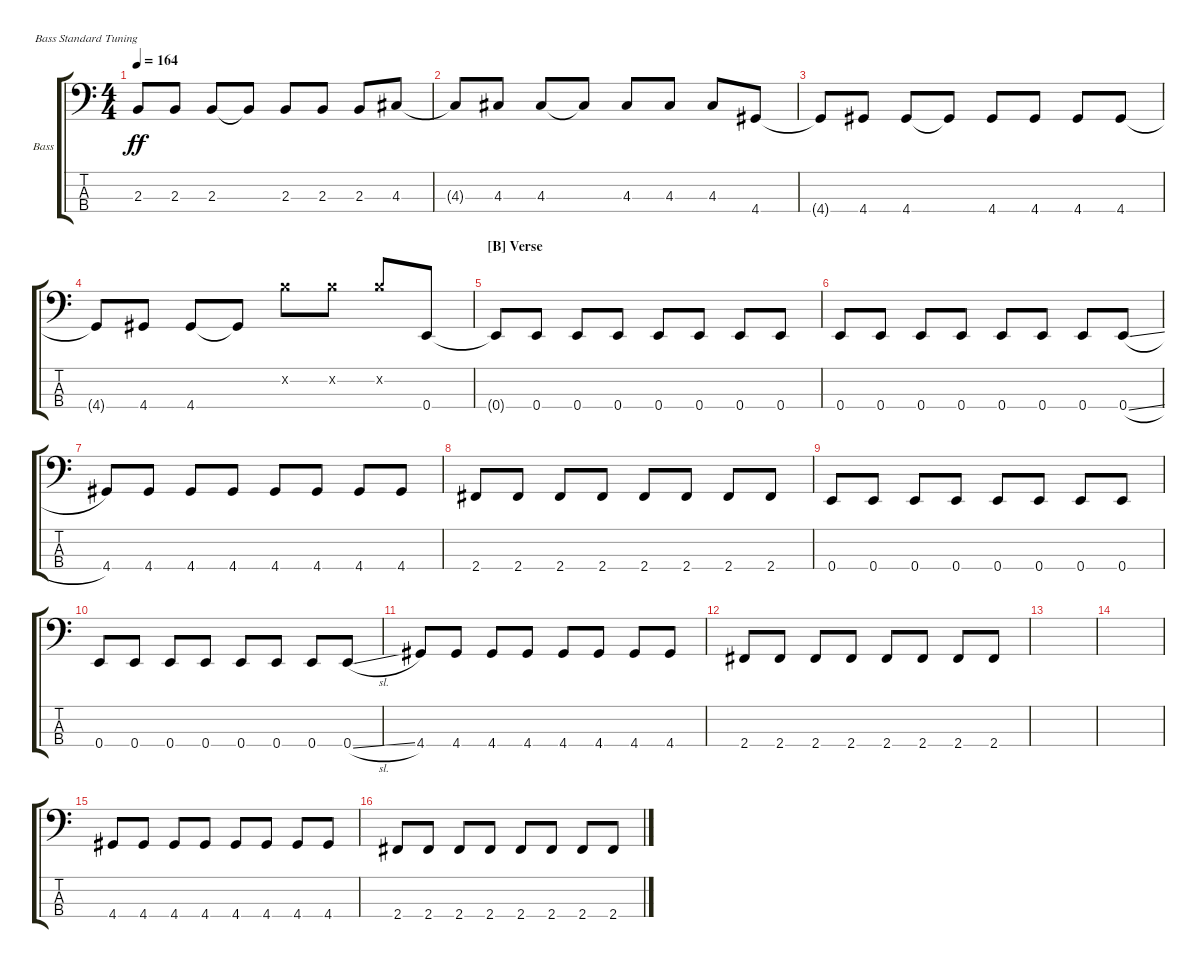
\defaultSystemsLayout 4
\bracketExtendMode groupsimilarinstruments
\firstSystemTrackNameOrientation horizontal
\otherSystemsTrackNameOrientation horizontal
\track ("Bass" "Bass") {instrument electricbassfinger}
\staff {score tabs}
\tuning (G2 D2 A1 E1)
\ts (4 4)
\tempo 164
\clef f4
\ks c
2.3{t}.8{dy ff} 2.3.8 2.3.8 2.3{t}.8 2.3.8 2.3.8 2.3.8 4.3.8 |
4.3{t}.8 4.3.8 4.3.8 4.3{t}.8 4.3.8 4.3.8 4.3.8 4.4.8 |
4.4{t}.8 4.4.8 4.4.8 4.4{t}.8 4.4.8 4.4.8 4.4.8 4.4.8 |
4.4{t}.8 4.4.8 4.4.8 4.4{t}.8 9.2{x}.8 9.2{x}.8 9.2{x}.8 0.4.8 |
\section ("B" "Verse")
0.4{t}.8 0.4.8 0.4.8 0.4.8 0.4.8 0.4.8 0.4.8 0.4.8 |
0.4.8 0.4.8 0.4.8 0.4.8 0.4.8 0.4.8 0.4.8 0.4{sl}.8 |
4.4.8 4.4.8 4.4.8 4.4.8 4.4.8 4.4.8 4.4.8 4.4.8 |
2.4.8 2.4.8 2.4.8 2.4.8 2.4.8 2.4.8 2.4.8 2.4.8 |
0.4.8 0.4.8 0.4.8 0.4.8 0.4.8 0.4.8 0.4.8 0.4.8 |
0.4.8 0.4.8 0.4.8 0.4.8 0.4.8 0.4.8 0.4.8 0.4{sl}.8 |
4.4.8 4.4.8 4.4.8 4.4.8 4.4.8 4.4.8 4.4.8 4.4.8 |
2.4.8 2.4.8 2.4.8 2.4.8 2.4.8 2.4.8 2.4.8 2.4.8 |
|
|
4.4.8 4.4.8 4.4.8 4.4.8 4.4.8 4.4.8 4.4.8 4.4.8 |
2.4.8 2.4.8 2.4.8 2.4.8 2.4.8 2.4.8 2.4.8 2.4.8
